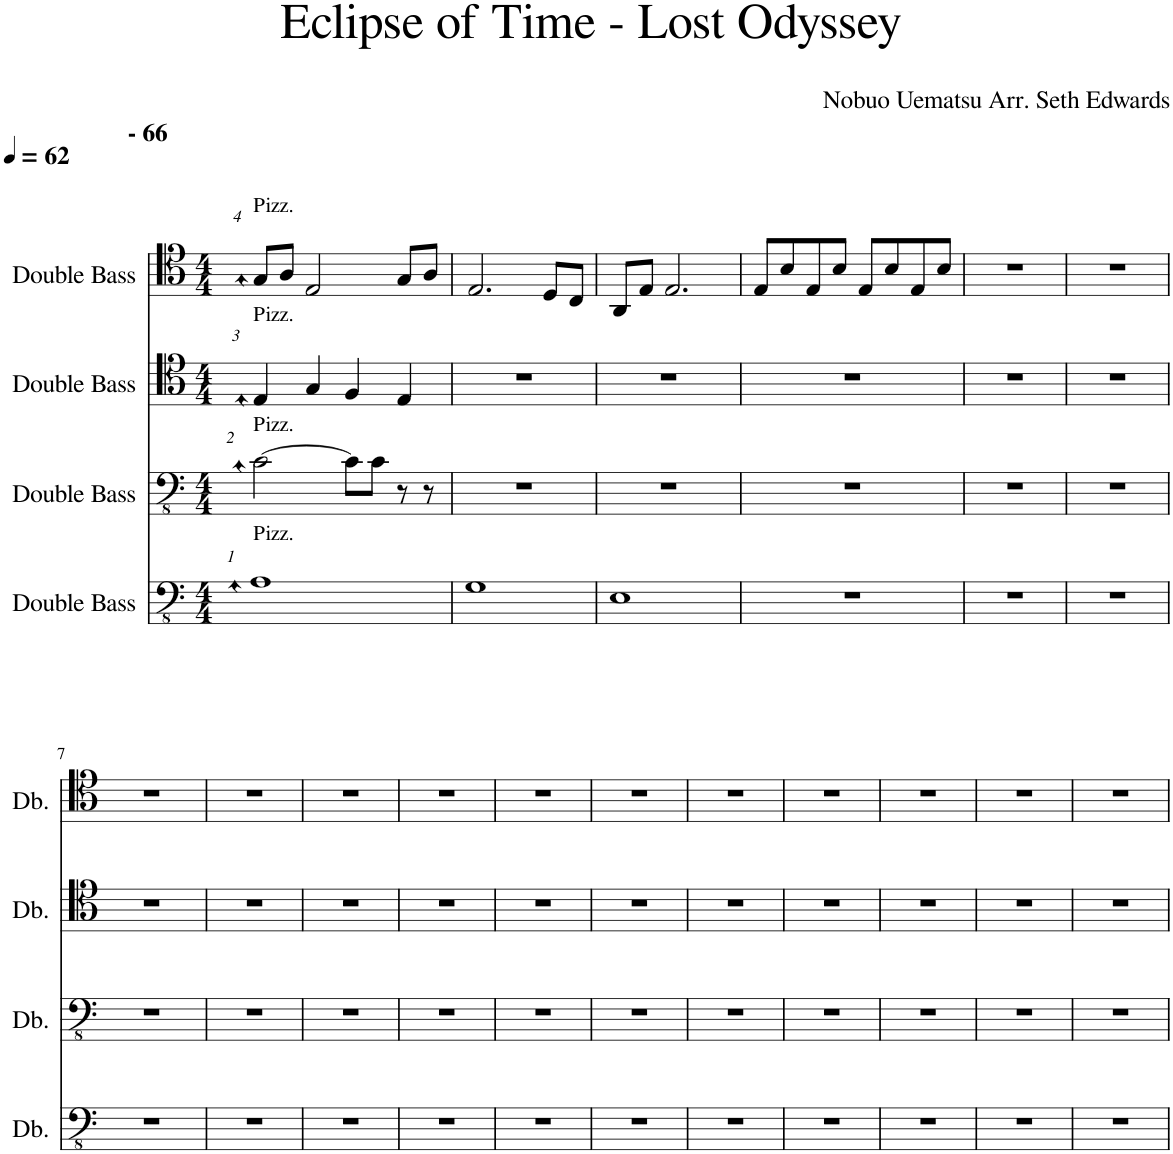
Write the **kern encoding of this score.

**kern	**kern	**kern	**kern
*part4	*part3	*part2	*part1
*staff4	*staff3	*staff2	*staff1
*I"Double Bass	*I"Double Bass	*I"Double Bass	*I"Double Bass
*I'Db.	*I'Db.	*I'Db.	*I'Db.
*clefFv4	*clefFv4	*clefC4	*clefC4
*ITrd7c12	*ITrd7c12	*ITrd7c12	*ITrd7c12
*k[]	*k[]	*k[]	*k[]
*M4/4	*M4/4	*M4/4	*M4/4
*MM62	*MM62	*MM62	*MM62
=1	=1	=1	=1
!	!	!	!LO:TX:a:B:t=- 66
!	!	!	!LO:TX:a:i:t=4
!	!	!	!LO:TX:a:t=Pizz.
!	!	!LO:TX:a:i:t=3	!
!	!	!LO:TX:a:t=Pizz.	!
!	!LO:TX:a:i:t=2	!	!
!	!LO:TX:a:t=Pizz.	!	!
!LO:TX:a:i:t=1	!	!	!
!LO:TX:a:t=Pizz.	!	!	!
1AA::	[2C::\	4E::/	8G::/L
.	.	.	8A/J
.	.	4G/	2E/
.	8C\L]	4F/	.
.	8C\J	.	.
.	8r	4E/	8G/L
.	8r	.	8A/J
=2	=2	=2	=2
1GG	1r	1r	2.E/
.	.	.	8D/L
.	.	.	8C/J
=3	=3	=3	=3
1EE	1r	1r	8AA/L
.	.	.	8E/J
.	.	.	2.E/
=4	=4	=4	=4
1r	1r	1r	8E/L
.	.	.	8B/
.	.	.	8E/
.	.	.	8B/J
.	.	.	8E/L
.	.	.	8B/
.	.	.	8E/
.	.	.	8B/J
=5	=5	=5	=5
1r	1r	1r	1r
=6	=6	=6	=6
1r	1r	1r	1r
!!LO:LB:g=z
=7	=7	=7	=7
1r	1r	1r	1r
=8	=8	=8	=8
1r	1r	1r	1r
=9	=9	=9	=9
1r	1r	1r	1r
=10	=10	=10	=10
1r	1r	1r	1r
=11	=11	=11	=11
1r	1r	1r	1r
=12	=12	=12	=12
1r	1r	1r	1r
=13	=13	=13	=13
1r	1r	1r	1r
=14	=14	=14	=14
1r	1r	1r	1r
=15	=15	=15	=15
1r	1r	1r	1r
=16	=16	=16	=16
1r	1r	1r	1r
=17	=17	=17	=17
1r	1r	1r	1r
=	=	=	=
*-	*-	*-	*-
